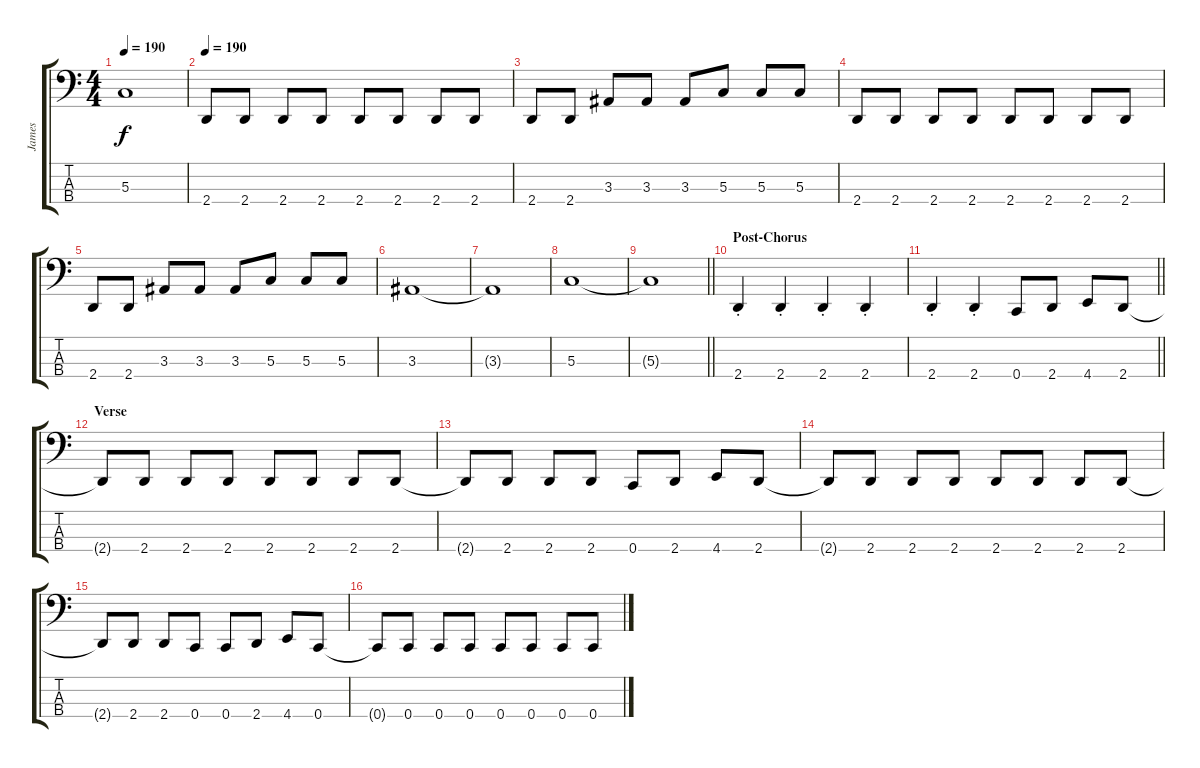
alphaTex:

\track ("James" "James") {instrument electricbasspick bank 255}
\staff {score tabs}
\tuning (F2 C2 G1 C1) {hide}
\ts (4 4)
\tempo 190
\clef f4
\ks c
5.3{t}.1{dy f} |
\tempo 190
2.4.8 2.4.8 2.4.8 2.4.8 2.4.8 2.4.8 2.4.8 2.4.8 |
2.4.8 2.4.8 3.3.8 3.3.8 3.3.8 5.3.8 5.3.8 5.3.8 |
2.4.8 2.4.8 2.4.8 2.4.8 2.4.8 2.4.8 2.4.8 2.4.8 |
2.4.8 2.4.8 3.3.8 3.3.8 3.3.8 5.3.8 5.3.8 5.3.8 |
3.3.1 |
3.3{t}.1 |
5.3.1 |
\barLineRight lightlight
5.3{t}.1 |
\section ("" "Post-Chorus")
2.4{st}.4 2.4{st}.4 2.4{st}.4 2.4{st}.4 |
\barLineRight lightlight
2.4{st}.4 2.4{st}.4 0.4.8 2.4.8 4.4.8 2.4.8 |
\section ("" "Verse")
2.4{t}.8 2.4.8 2.4.8 2.4.8 2.4.8 2.4.8 2.4.8 2.4.8 |
2.4{t}.8 2.4.8 2.4.8 2.4.8 0.4.8 2.4.8 4.4.8 2.4.8 |
2.4{t}.8 2.4.8 2.4.8 2.4.8 2.4.8 2.4.8 2.4.8 2.4.8 |
2.4{t}.8 2.4.8 2.4.8 0.4.8 0.4.8 2.4.8 4.4.8 0.4.8 |
0.4{t}.8 0.4.8 0.4.8 0.4.8 0.4.8 0.4.8 0.4.8 0.4.8
